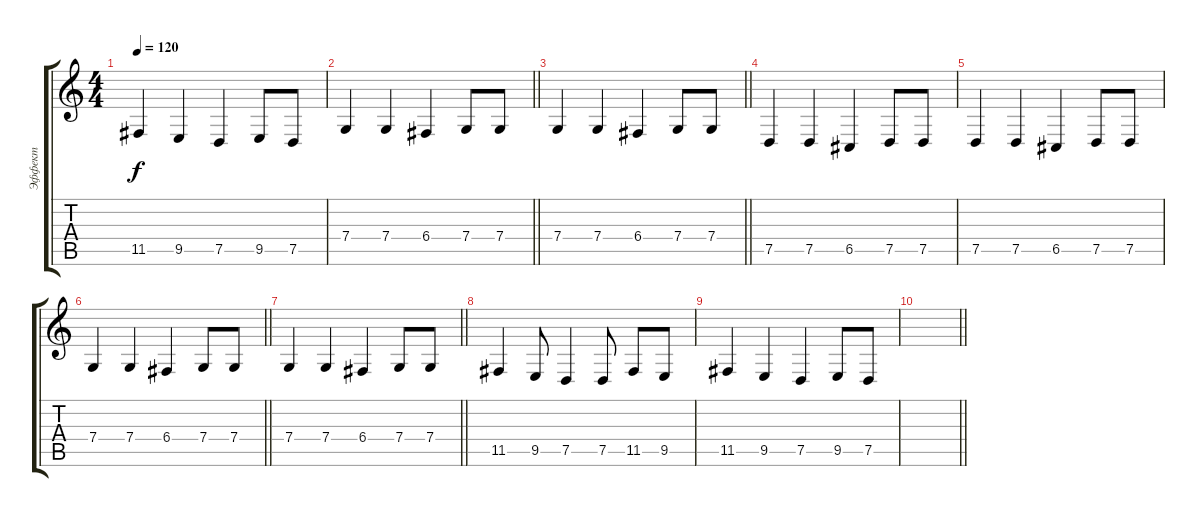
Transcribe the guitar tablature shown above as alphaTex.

\track ("Эффект" "Эффект") {instrument lead1square}
\staff {score tabs}
\tuning (D4 A3 F3 C3 G2 D2) {hide}
\ts (4 4)
\tempo 120
\clef g2
\ks c
11.5.4{dy f} 9.5.4 7.5.4 9.5.8 7.5.8 |
\barLineRight lightlight
7.4.4 7.4.4 6.4.4 7.4.8 7.4.8 |
\barLineRight lightlight
7.4.4 7.4.4 6.4.4 7.4.8 7.4.8 |
7.5.4 7.5.4 6.5.4 7.5.8 7.5.8 |
7.5.4 7.5.4 6.5.4 7.5.8 7.5.8 |
\barLineRight lightlight
7.4.4 7.4.4 6.4.4 7.4.8 7.4.8 |
\barLineRight lightlight
7.4.4 7.4.4 6.4.4 7.4.8 7.4.8 |
11.5.4 9.5.8 7.5.4 7.5.8 11.5.8 9.5.8 |
11.5.4 9.5.4 7.5.4 9.5.8 7.5.8 |
\barLineRight lightlight
